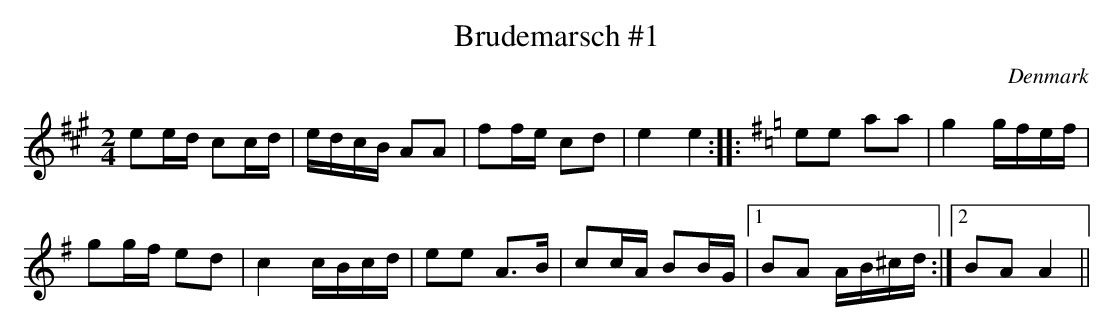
X:1
T:Brudemarsch \#1
O:Denmark
M:2/4
K:EMix
e2ed c2cd|edcB A2A2|f2fe c2d2|e4 e4 :: \
K:ADor
e2e2 a2a2 | g4 gfef|
g2gf e2d2|c4 cBcd|e2e2 A3B|c2cA B2BG |1 \
B2A2 AB^cd :|2 B2A2 A4 ||
